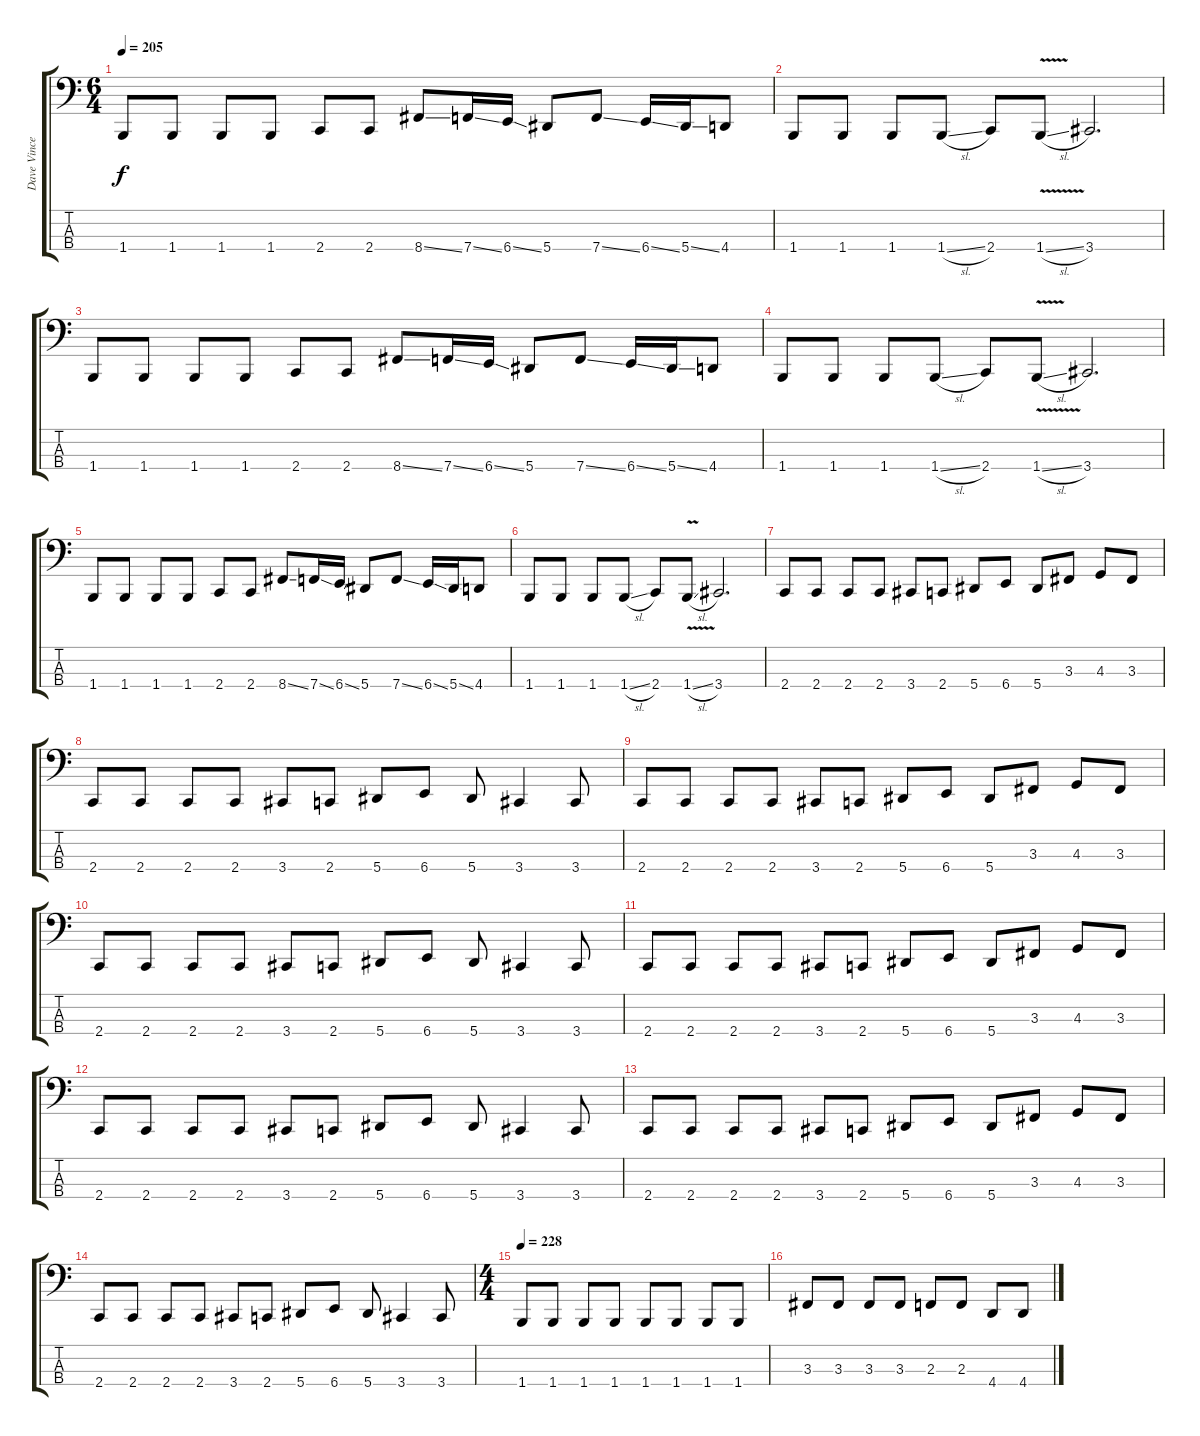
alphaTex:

\track ("Dave Vincent" "Dave Vince") {instrument electricbasspick}
\staff {score tabs}
\tuning (Db2 Ab1 Eb1 Bb0) {hide}
\ts (6 4)
\tempo 205
\clef f4
\ks c
1.4.8{dy f} 1.4.8 1.4.8 1.4.8 2.4.8 2.4.8 8.4{ss}.8 7.4{ss}.16 6.4{ss}.16 5.4.8 7.4{ss}.8 6.4{ss}.16 5.4{ss}.16 4.4.8 |
1.4.8 1.4.8 1.4.8 1.4{sl}.8 2.4.8 1.4{v sl}.8 3.4.2{d} |
1.4.8 1.4.8 1.4.8 1.4.8 2.4.8 2.4.8 8.4{ss}.8 7.4{ss}.16 6.4{ss}.16 5.4.8 7.4{ss}.8 6.4{ss}.16 5.4{ss}.16 4.4.8 |
1.4.8 1.4.8 1.4.8 1.4{sl}.8 2.4.8 1.4{v sl}.8 3.4.2{d} |
1.4.8 1.4.8 1.4.8 1.4.8 2.4.8 2.4.8 8.4{ss}.8 7.4{ss}.16 6.4{ss}.16 5.4.8 7.4{ss}.8 6.4{ss}.16 5.4{ss}.16 4.4.8 |
1.4.8 1.4.8 1.4.8 1.4{sl}.8 2.4.8 1.4{v sl}.8 3.4.2{d} |
2.4.8 2.4.8 2.4.8 2.4.8 3.4.8 2.4.8 5.4.8 6.4.8 5.4.8 3.3.8 4.3.8 3.3.8 |
2.4.8 2.4.8 2.4.8 2.4.8 3.4.8 2.4.8 5.4.8 6.4.8 5.4.8 3.4.4 3.4.8 |
2.4.8 2.4.8 2.4.8 2.4.8 3.4.8 2.4.8 5.4.8 6.4.8 5.4.8 3.3.8 4.3.8 3.3.8 |
2.4.8 2.4.8 2.4.8 2.4.8 3.4.8 2.4.8 5.4.8 6.4.8 5.4.8 3.4.4 3.4.8 |
2.4.8 2.4.8 2.4.8 2.4.8 3.4.8 2.4.8 5.4.8 6.4.8 5.4.8 3.3.8 4.3.8 3.3.8 |
2.4.8 2.4.8 2.4.8 2.4.8 3.4.8 2.4.8 5.4.8 6.4.8 5.4.8 3.4.4 3.4.8 |
2.4.8 2.4.8 2.4.8 2.4.8 3.4.8 2.4.8 5.4.8 6.4.8 5.4.8 3.3.8 4.3.8 3.3.8 |
2.4.8 2.4.8 2.4.8 2.4.8 3.4.8 2.4.8 5.4.8 6.4.8 5.4.8 3.4.4 3.4.8 |
\ts (4 4)
\tempo 228
1.4.8 1.4.8 1.4.8 1.4.8 1.4.8 1.4.8 1.4.8 1.4.8 |
3.3.8 3.3.8 3.3.8 3.3.8 2.3.8 2.3.8 4.4.8 4.4.8
